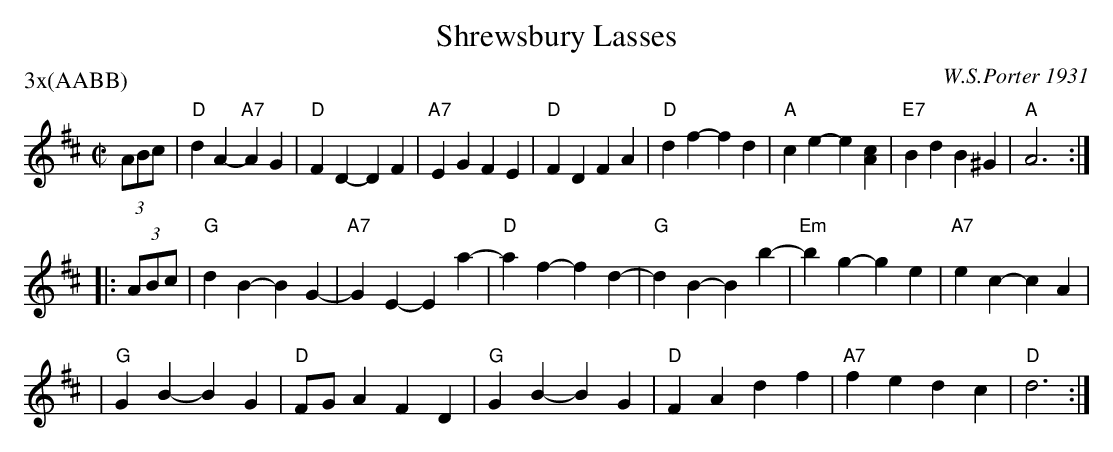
X:1
T: Shrewsbury Lasses
O: W.S.Porter 1931
M: C|
L: 1/4
P: 3x(AABB)
K: D
(3A/B/c/ \
| "D"dA- "A7"AG | "D"FD- DF \
| "A7"EG FE | "D"FD FA \
| "D"df- fd | "A"ce- e[cA] \
| "E7"BdB^G | "A"A3 :|
|: (3A/B/c/ \
| "G"dB- BG- | "A7"GE- Ea- \
| "D"af- fd- | "G"dB- Bb- \
| "Em"bg- ge | "A7"ec- cA |
| "G"GB- BG | "D"F/G/A FD \
| "G"GB- BG | "D"FA df \
| "A7"fe dc | "D"d3 :|
